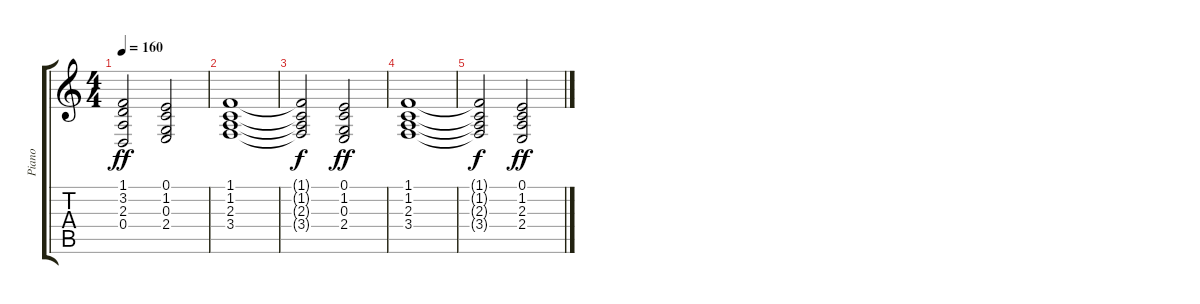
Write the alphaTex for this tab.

\track ("Piano" "Piano") {instrument synthstrings2}
\staff {score tabs}
\tuning (E4 B3 G3 D3 A2 E2) {hide}
\ts (4 4)
\tempo 160
\clef g2
\ks c
(1.1{t} 3.2{t} 2.3{t} 0.4{t}).2{dy ff} (0.1 1.2 0.3 2.4).2 |
(1.1 1.2 2.3 3.4).1 |
(1.1{t} 1.2{t} 2.3{t} 3.4{t}).2{dy f} (0.1 1.2 0.3 2.4).2{dy ff} |
(1.1 1.2 2.3 3.4).1 |
(1.1{t} 1.2{t} 2.3{t} 3.4{t}).2{dy f} (0.1 1.2 2.3 2.4).2{dy ff}
